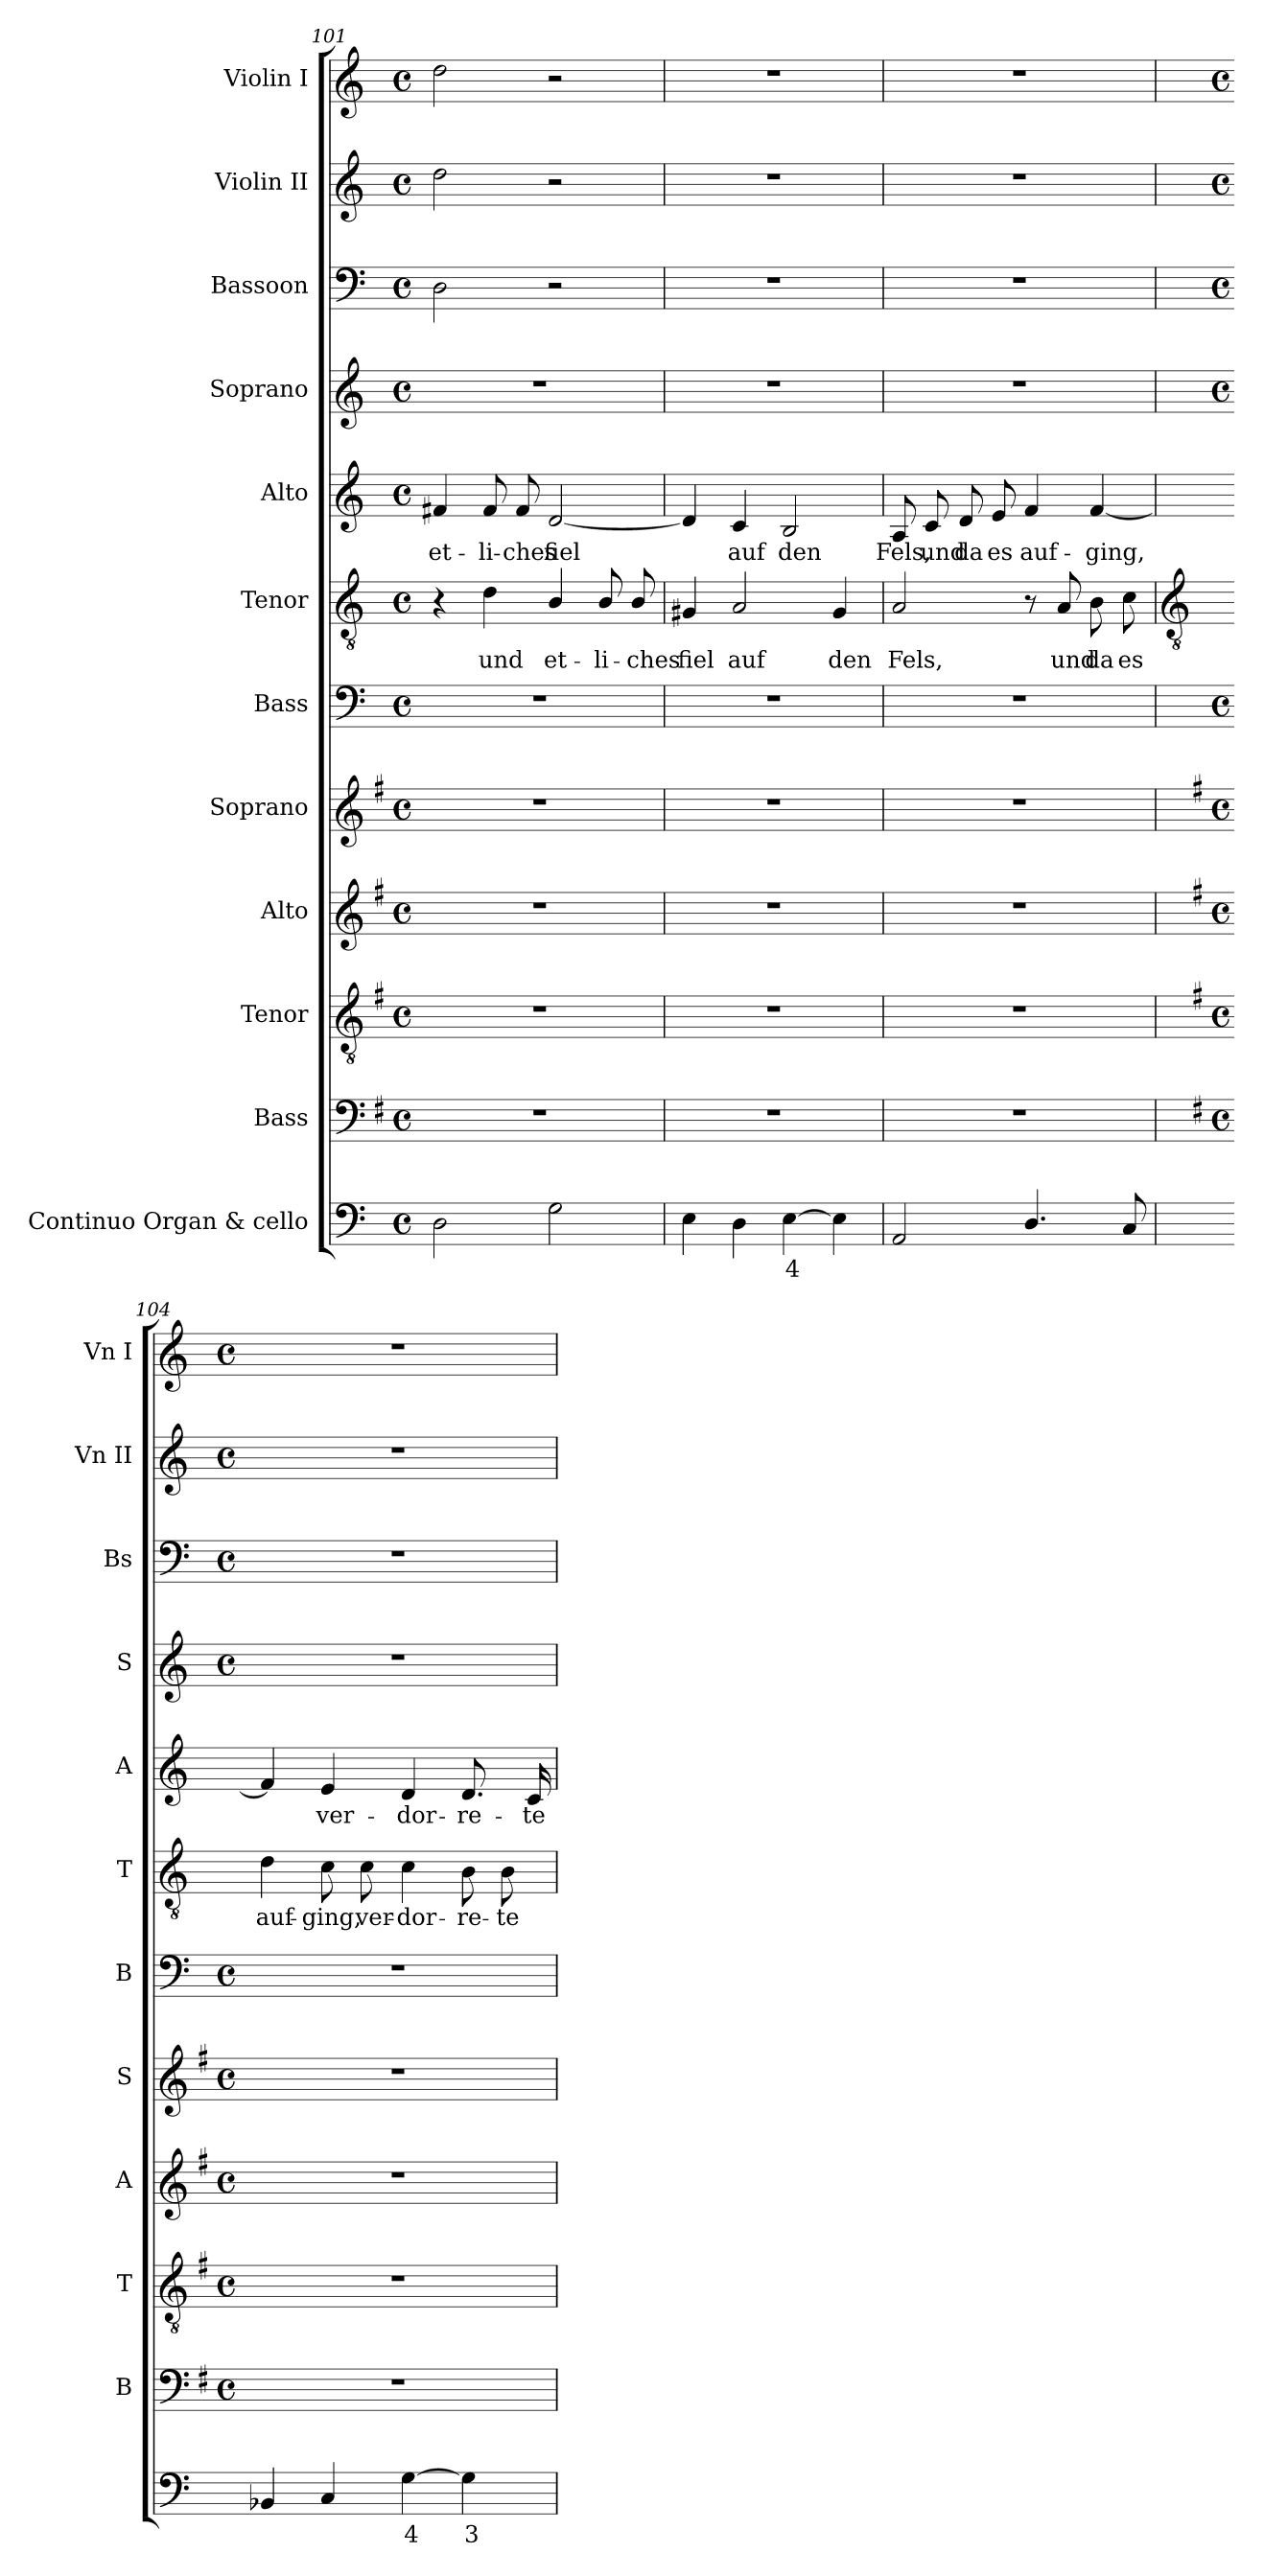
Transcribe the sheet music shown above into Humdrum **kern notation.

**kern	**text	**kern	**kern	**kern	**kern	**kern	**kern	**text	**kern	**text	**kern	**kern	**kern	**kern
*part12	*part12	*part11	*part10	*part9	*part8	*part7	*part6	*part6	*part5	*part5	*part4	*part3	*part2	*part1
*staff12	*staff12	*staff11	*staff10	*staff9	*staff8	*staff7	*staff6	*staff6	*staff5	*staff5	*staff4	*staff3	*staff2	*staff1
*I"Continuo Organ & cello	*	*I"Bass	*I"Tenor	*I"Alto	*I"Soprano	*I"Bass	*I"Tenor	*	*I"Alto	*	*I"Soprano	*I"Bassoon	*I"Violin II	*I"Violin I
*	*	*I'B	*I'T	*I'A	*I'S	*I'B	*I'T	*	*I'A	*	*I'S	*I'Bs	*I'Vn II	*I'Vn I
*clefF4	*	*clefF4	*clefGv2	*clefG2	*clefG2	*clefF4	*clefGv2	*	*clefG2	*	*clefG2	*clefF4	*clefG2	*clefG2
*	*	*ITrd4c7	*ITrd4c7	*ITrd4c7	*ITrd4c7	*	*	*	*	*	*	*	*	*
*k[]	*	*k[]	*k[]	*k[]	*k[]	*k[]	*k[]	*	*k[]	*	*k[]	*k[]	*k[]	*k[]
*C:	*	*C:	*C:	*C:	*C:	*C:	*C:	*	*C:	*	*C:	*C:	*C:	*C:
*M4/4	*	*M4/4	*M4/4	*M4/4	*M4/4	*M4/4	*M4/4	*	*M4/4	*	*M4/4	*M4/4	*M4/4	*M4/4
*met(c)	*	*met(c)	*met(c)	*met(c)	*met(c)	*met(c)	*met(c)	*	*met(c)	*	*met(c)	*met(c)	*met(c)	*met(c)
=101	=101	=101	=101	=101	=101	=101	=101	=101	=101	=101	=101	=101	=101	=101
!	!	!	!	!	!	!	!	!	!	!LO:LY:b	!	!	!	!
2D	.	1r	1r	1r	1r	1r	4r	.	4f#X	et-	1r	2D	2dd	2dd
!	!	!	!	!	!	!	!	!LO:LY:b	!	!LO:LY:b	!	!	!	!
.	.	.	.	.	.	.	4d	und	8f#	-li-	.	.	.	.
!	!	!	!	!	!	!	!	!	!	!LO:LY:b	!	!	!	!
.	.	.	.	.	.	.	.	.	8f#	-ches	.	.	.	.
!	!	!	!	!	!	!	!	!LO:LY:b	!	!LO:LY:b	!	!	!	!
2G	.	.	.	.	.	.	4B/	et-	[2d	fiel	.	2r	2r	2r
!	!	!	!	!	!	!	!	!LO:LY:b	!	!	!	!	!	!
.	.	.	.	.	.	.	8B/	-li-	.	.	.	.	.	.
!	!	!	!	!	!	!	!	!LO:LY:b	!	!	!	!	!	!
.	.	.	.	.	.	.	8B/	-ches	.	.	.	.	.	.
=102	=102	=102	=102	=102	=102	=102	=102	=102	=102	=102	=102	=102	=102	=102
!	!	!	!	!	!	!	!	!LO:LY:b	!	!	!	!	!	!
4E	.	1r	1r	1r	1r	1r	4G#X	fiel	4d]	.	1r	1r	1r	1r
!	!	!	!	!	!	!	!	!LO:LY:b	!	!LO:LY:b	!	!	!	!
4D	.	.	.	.	.	.	2A	auf	4c	auf	.	.	.	.
!	!LO:LY:b	!	!	!	!	!	!	!	!	!LO:LY:b	!	!	!	!
[4E	4	.	.	.	.	.	.	.	2B	den	.	.	.	.
!	!	!	!	!	!	!	!	!LO:LY:b	!	!	!	!	!	!
4E]	.	.	.	.	.	.	4G#	den	.	.	.	.	.	.
=103	=103	=103	=103	=103	=103	=103	=103	=103	=103	=103	=103	=103	=103	=103
!	!	!	!	!	!	!	!	!LO:LY:b	!	!LO:LY:b	!	!	!	!
2AA	.	1r	1r	1r	1r	1r	2A	Fels,	8A	Fels,	1r	1r	1r	1r
!	!	!	!	!	!	!	!	!	!	!LO:LY:b	!	!	!	!
.	.	.	.	.	.	.	.	.	8c	und	.	.	.	.
!	!	!	!	!	!	!	!	!	!	!LO:LY:b	!	!	!	!
.	.	.	.	.	.	.	.	.	8d	da	.	.	.	.
!	!	!	!	!	!	!	!	!	!	!LO:LY:b	!	!	!	!
.	.	.	.	.	.	.	.	.	8e	es	.	.	.	.
!	!	!	!	!	!	!	!	!	!	!LO:LY:b	!	!	!	!
4.D/	.	.	.	.	.	.	8r	.	4f	auf-	.	.	.	.
!	!	!	!	!	!	!	!	!LO:LY:b	!	!	!	!	!	!
.	.	.	.	.	.	.	8A	und	.	.	.	.	.	.
!	!	!	!	!	!	!	!	!LO:LY:b	!	!LO:LY:b	!	!	!	!
.	.	.	.	.	.	.	8B	da	[4f	-ging,	.	.	.	.
!	!	!	!	!	!	!	!	!LO:LY:b	!	!	!	!	!	!
8C	.	.	.	.	.	.	8c	es	.	.	.	.	.	.
!!LO:LB:g=z
=104	=104	=104	=104	=104	=104	=104	=104	=104	=104	=104	=104	=104	=104	=104
*	*	*	*	*	*	*	*clefGv2	*	*	*	*	*	*	*
*	*	*	*	*	*	*	*	*	*	*	*k[]	*	*	*
*	*	*	*	*	*	*	*	*	*	*	*C:	*	*	*
*	*	*M4/4	*M4/4	*M4/4	*M4/4	*M4/4	*	*	*	*	*M4/4	*M4/4	*M4/4	*M4/4
*	*	*met(c)	*met(c)	*met(c)	*met(c)	*met(c)	*	*	*	*	*met(c)	*met(c)	*met(c)	*met(c)
!	!	!	!	!	!	!	!	!LO:LY:b	!	!	!	!	!	!
4BB-X	.	1r	1r	1r	1r	1r	4d	auf-	4f]	.	1r	1r	1r	1r
!	!	!	!	!	!	!	!	!LO:LY:b	!	!LO:LY:b	!	!	!	!
4C	.	.	.	.	.	.	8c	-ging,	4e	ver-	.	.	.	.
!	!	!	!	!	!	!	!	!LO:LY:b	!	!	!	!	!	!
.	.	.	.	.	.	.	8c	ver-	.	.	.	.	.	.
!	!LO:LY:b	!	!	!	!	!	!	!LO:LY:b	!	!LO:LY:b	!	!	!	!
[4G	4	.	.	.	.	.	4c	-dor-	4d	-dor-	.	.	.	.
!	!LO:LY:b	!	!	!	!	!	!	!LO:LY:b	!	!LO:LY:b	!	!	!	!
4G]	3	.	.	.	.	.	8B	-re-	8.d	-re-	.	.	.	.
!	!	!	!	!	!	!	!	!LO:LY:b	!	!	!	!	!	!
.	.	.	.	.	.	.	8B	-te	.	.	.	.	.	.
!	!	!	!	!	!	!	!	!	!	!LO:LY:b	!	!	!	!
.	.	.	.	.	.	.	.	.	16c	-te	.	.	.	.
=	=	=	=	=	=	=	=	=	=	=	=	=	=	=
*-	*-	*-	*-	*-	*-	*-	*-	*-	*-	*-	*-	*-	*-	*-
